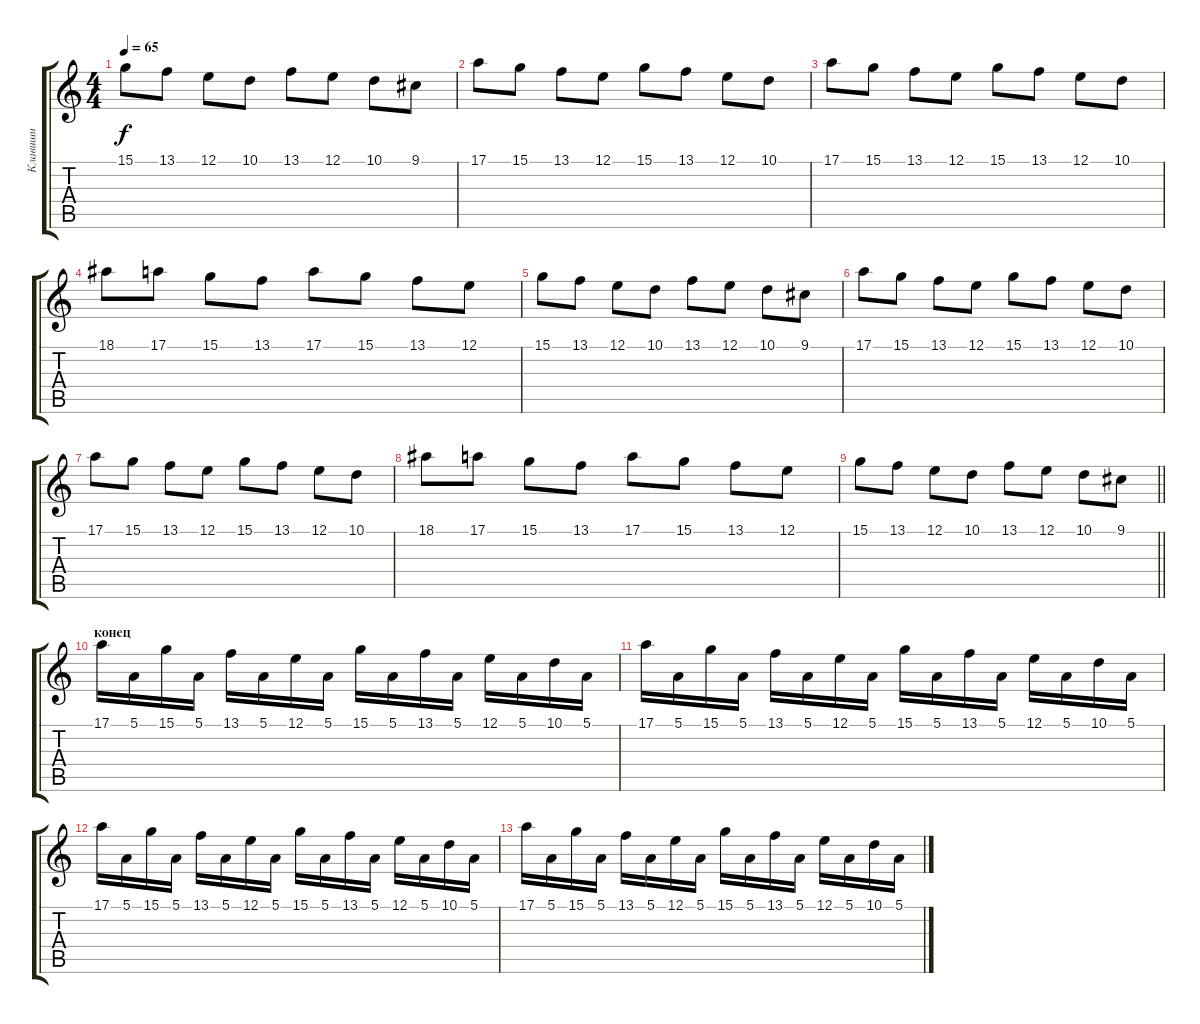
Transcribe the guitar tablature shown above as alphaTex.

\track ("Клавиши" "Клавиши") {instrument sitar}
\staff {score tabs}
\tuning (E4 B3 G3 D3 A2 E2) {hide}
\ts (4 4)
\tempo 65
\clef g2
\ks c
15.1.8{dy f} 13.1.8 12.1.8 10.1.8 13.1.8 12.1.8 10.1.8 9.1.8 |
17.1.8 15.1.8 13.1.8 12.1.8 15.1.8 13.1.8 12.1.8 10.1.8 |
17.1.8 15.1.8 13.1.8 12.1.8 15.1.8 13.1.8 12.1.8 10.1.8 |
18.1.8 17.1.8 15.1.8 13.1.8 17.1.8 15.1.8 13.1.8 12.1.8 |
15.1.8 13.1.8 12.1.8 10.1.8 13.1.8 12.1.8 10.1.8 9.1.8 |
17.1.8 15.1.8 13.1.8 12.1.8 15.1.8 13.1.8 12.1.8 10.1.8 |
17.1.8 15.1.8 13.1.8 12.1.8 15.1.8 13.1.8 12.1.8 10.1.8 |
18.1.8 17.1.8 15.1.8 13.1.8 17.1.8 15.1.8 13.1.8 12.1.8 |
\barLineRight lightlight
15.1.8 13.1.8 12.1.8 10.1.8 13.1.8 12.1.8 10.1.8 9.1.8 |
\section ("" "конец")
17.1.16{volume 1} 5.1.16 15.1.16 5.1.16 13.1.16 5.1.16 12.1.16 5.1.16 15.1.16 5.1.16 13.1.16 5.1.16 12.1.16 5.1.16 10.1.16 5.1.16 |
17.1.16 5.1.16 15.1.16 5.1.16 13.1.16 5.1.16 12.1.16 5.1.16 15.1.16 5.1.16 13.1.16 5.1.16 12.1.16 5.1.16 10.1.16 5.1.16 |
17.1.16 5.1.16 15.1.16 5.1.16 13.1.16 5.1.16 12.1.16 5.1.16 15.1.16 5.1.16 13.1.16 5.1.16 12.1.16 5.1.16 10.1.16 5.1.16 |
17.1.16 5.1.16 15.1.16 5.1.16 13.1.16 5.1.16 12.1.16 5.1.16 15.1.16 5.1.16 13.1.16 5.1.16 12.1.16 5.1.16 10.1.16 5.1.16
